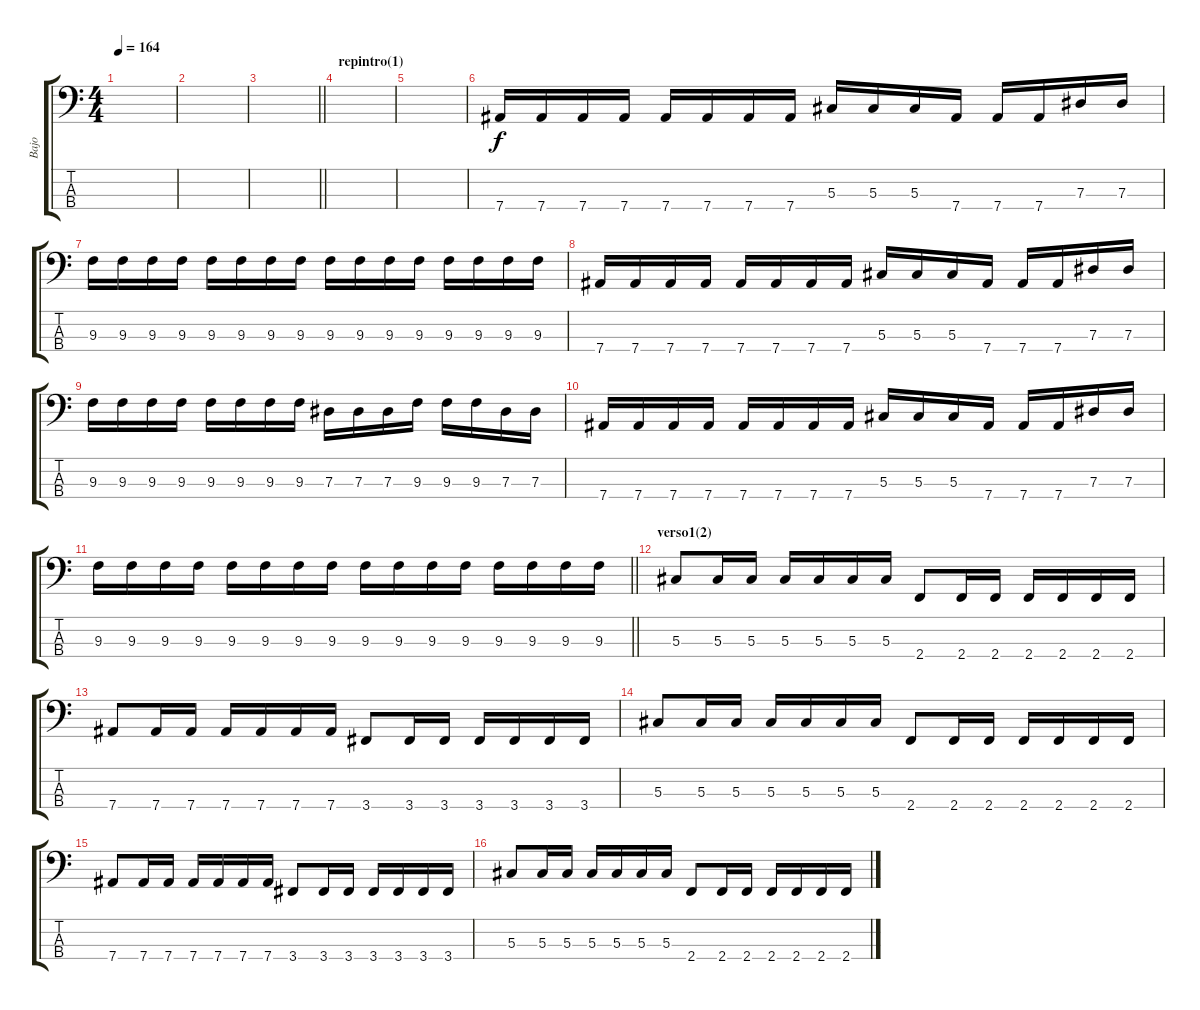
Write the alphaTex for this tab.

\track ("Bajo" "Bajo") {instrument electricbassfinger}
\staff {score tabs}
\tuning (Gb2 Db2 Ab1 Eb1) {hide}
\ts (4 4)
\tempo 164
\clef f4
\ks c
|
|
\barLineRight lightlight
|
\section ("" "repintro(1)")
|
|
7.4.16 7.4.16 7.4.16 7.4.16 7.4.16 7.4.16 7.4.16 7.4.16 5.3.16 5.3.16 5.3.16 7.4.16 7.4.16 7.4.16 7.3.16 7.3.16 |
9.3.16 9.3.16 9.3.16 9.3.16 9.3.16 9.3.16 9.3.16 9.3.16 9.3.16 9.3.16 9.3.16 9.3.16 9.3.16 9.3.16 9.3.16 9.3.16 |
7.4.16 7.4.16 7.4.16 7.4.16 7.4.16 7.4.16 7.4.16 7.4.16 5.3.16 5.3.16 5.3.16 7.4.16 7.4.16 7.4.16 7.3.16 7.3.16 |
9.3.16 9.3.16 9.3.16 9.3.16 9.3.16 9.3.16 9.3.16 9.3.16 7.3.16 7.3.16 7.3.16 9.3.16 9.3.16 9.3.16 7.3.16 7.3.16 |
7.4.16 7.4.16 7.4.16 7.4.16 7.4.16 7.4.16 7.4.16 7.4.16 5.3.16 5.3.16 5.3.16 7.4.16 7.4.16 7.4.16 7.3.16 7.3.16 |
\barLineRight lightlight
9.3.16 9.3.16 9.3.16 9.3.16 9.3.16 9.3.16 9.3.16 9.3.16 9.3.16 9.3.16 9.3.16 9.3.16 9.3.16 9.3.16 9.3.16 9.3.16 |
\section ("" "verso1(2)")
5.3.8 5.3.16 5.3.16 5.3.16 5.3.16 5.3.16 5.3.16 2.4.8 2.4.16 2.4.16 2.4.16 2.4.16 2.4.16 2.4.16 |
7.4.8 7.4.16 7.4.16 7.4.16 7.4.16 7.4.16 7.4.16 3.4.8 3.4.16 3.4.16 3.4.16 3.4.16 3.4.16 3.4.16 |
5.3.8 5.3.16 5.3.16 5.3.16 5.3.16 5.3.16 5.3.16 2.4.8 2.4.16 2.4.16 2.4.16 2.4.16 2.4.16 2.4.16 |
7.4.8 7.4.16 7.4.16 7.4.16 7.4.16 7.4.16 7.4.16 3.4.8 3.4.16 3.4.16 3.4.16 3.4.16 3.4.16 3.4.16 |
5.3.8 5.3.16 5.3.16 5.3.16 5.3.16 5.3.16 5.3.16 2.4.8 2.4.16 2.4.16 2.4.16 2.4.16 2.4.16 2.4.16
